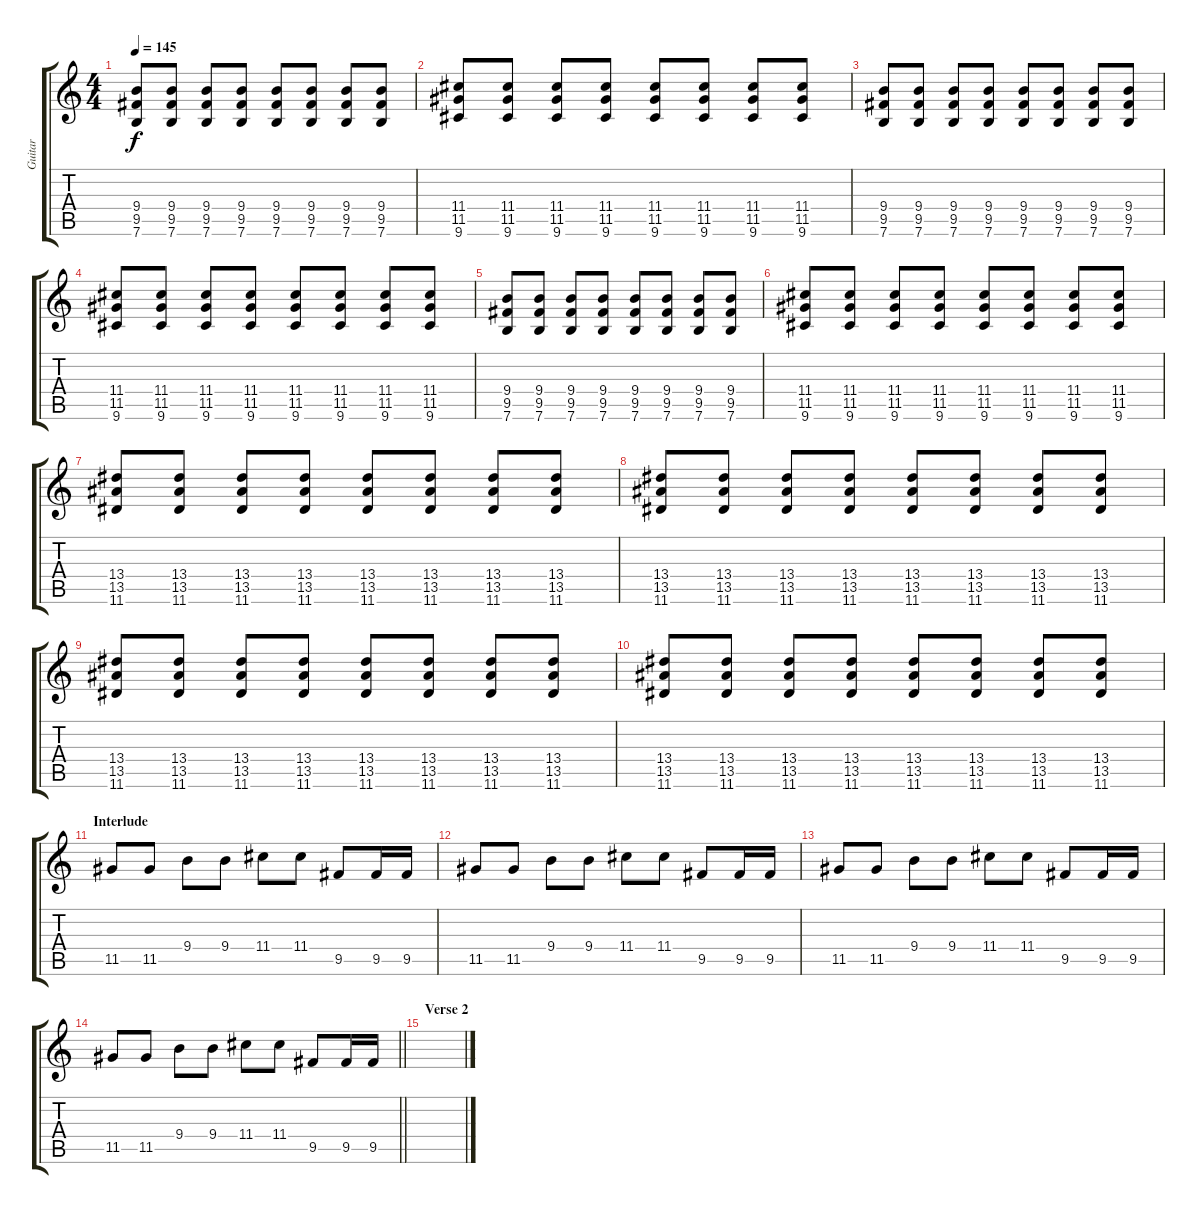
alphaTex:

\track ("Guitar" "Guitar") {instrument overdrivenguitar}
\staff {score tabs}
\tuning (E4 B3 G3 D3 A2 E2) {hide}
\ts (4 4)
\tempo 145
\clef g2
\ks c
(9.4 9.5 7.6).8{dy f} (9.4 9.5 7.6).8 (9.4 9.5 7.6).8 (9.4 9.5 7.6).8 (9.4 9.5 7.6).8 (9.4 9.5 7.6).8 (9.4 9.5 7.6).8 (9.4 9.5 7.6).8 |
(11.4 11.5 9.6).8 (11.4 11.5 9.6).8 (11.4 11.5 9.6).8 (11.4 11.5 9.6).8 (11.4 11.5 9.6).8 (11.4 11.5 9.6).8 (11.4 11.5 9.6).8 (11.4 11.5 9.6).8 |
(9.4 9.5 7.6).8 (9.4 9.5 7.6).8 (9.4 9.5 7.6).8 (9.4 9.5 7.6).8 (9.4 9.5 7.6).8 (9.4 9.5 7.6).8 (9.4 9.5 7.6).8 (9.4 9.5 7.6).8 |
(11.4 11.5 9.6).8 (11.4 11.5 9.6).8 (11.4 11.5 9.6).8 (11.4 11.5 9.6).8 (11.4 11.5 9.6).8 (11.4 11.5 9.6).8 (11.4 11.5 9.6).8 (11.4 11.5 9.6).8 |
(9.4 9.5 7.6).8 (9.4 9.5 7.6).8 (9.4 9.5 7.6).8 (9.4 9.5 7.6).8 (9.4 9.5 7.6).8 (9.4 9.5 7.6).8 (9.4 9.5 7.6).8 (9.4 9.5 7.6).8 |
(11.4 11.5 9.6).8 (11.4 11.5 9.6).8 (11.4 11.5 9.6).8 (11.4 11.5 9.6).8 (11.4 11.5 9.6).8 (11.4 11.5 9.6).8 (11.4 11.5 9.6).8 (11.4 11.5 9.6).8 |
(13.4 13.5 11.6).8 (13.4 13.5 11.6).8 (13.4 13.5 11.6).8 (13.4 13.5 11.6).8 (13.4 13.5 11.6).8 (13.4 13.5 11.6).8 (13.4 13.5 11.6).8 (13.4 13.5 11.6).8 |
(13.4 13.5 11.6).8 (13.4 13.5 11.6).8 (13.4 13.5 11.6).8 (13.4 13.5 11.6).8 (13.4 13.5 11.6).8 (13.4 13.5 11.6).8 (13.4 13.5 11.6).8 (13.4 13.5 11.6).8 |
(13.4 13.5 11.6).8 (13.4 13.5 11.6).8 (13.4 13.5 11.6).8 (13.4 13.5 11.6).8 (13.4 13.5 11.6).8 (13.4 13.5 11.6).8 (13.4 13.5 11.6).8 (13.4 13.5 11.6).8 |
(13.4 13.5 11.6).8 (13.4 13.5 11.6).8 (13.4 13.5 11.6).8 (13.4 13.5 11.6).8 (13.4 13.5 11.6).8 (13.4 13.5 11.6).8 (13.4 13.5 11.6).8 (13.4 13.5 11.6).8 |
\section ("" "Interlude")
11.5.8 11.5.8 9.4.8 9.4.8 11.4.8 11.4.8 9.5.8 9.5.16 9.5.16 |
11.5.8 11.5.8 9.4.8 9.4.8 11.4.8 11.4.8 9.5.8 9.5.16 9.5.16 |
11.5.8 11.5.8 9.4.8 9.4.8 11.4.8 11.4.8 9.5.8 9.5.16 9.5.16 |
\barLineRight lightlight
11.5.8 11.5.8 9.4.8 9.4.8 11.4.8 11.4.8 9.5.8 9.5.16 9.5.16 |
\section ("" "Verse 2")
